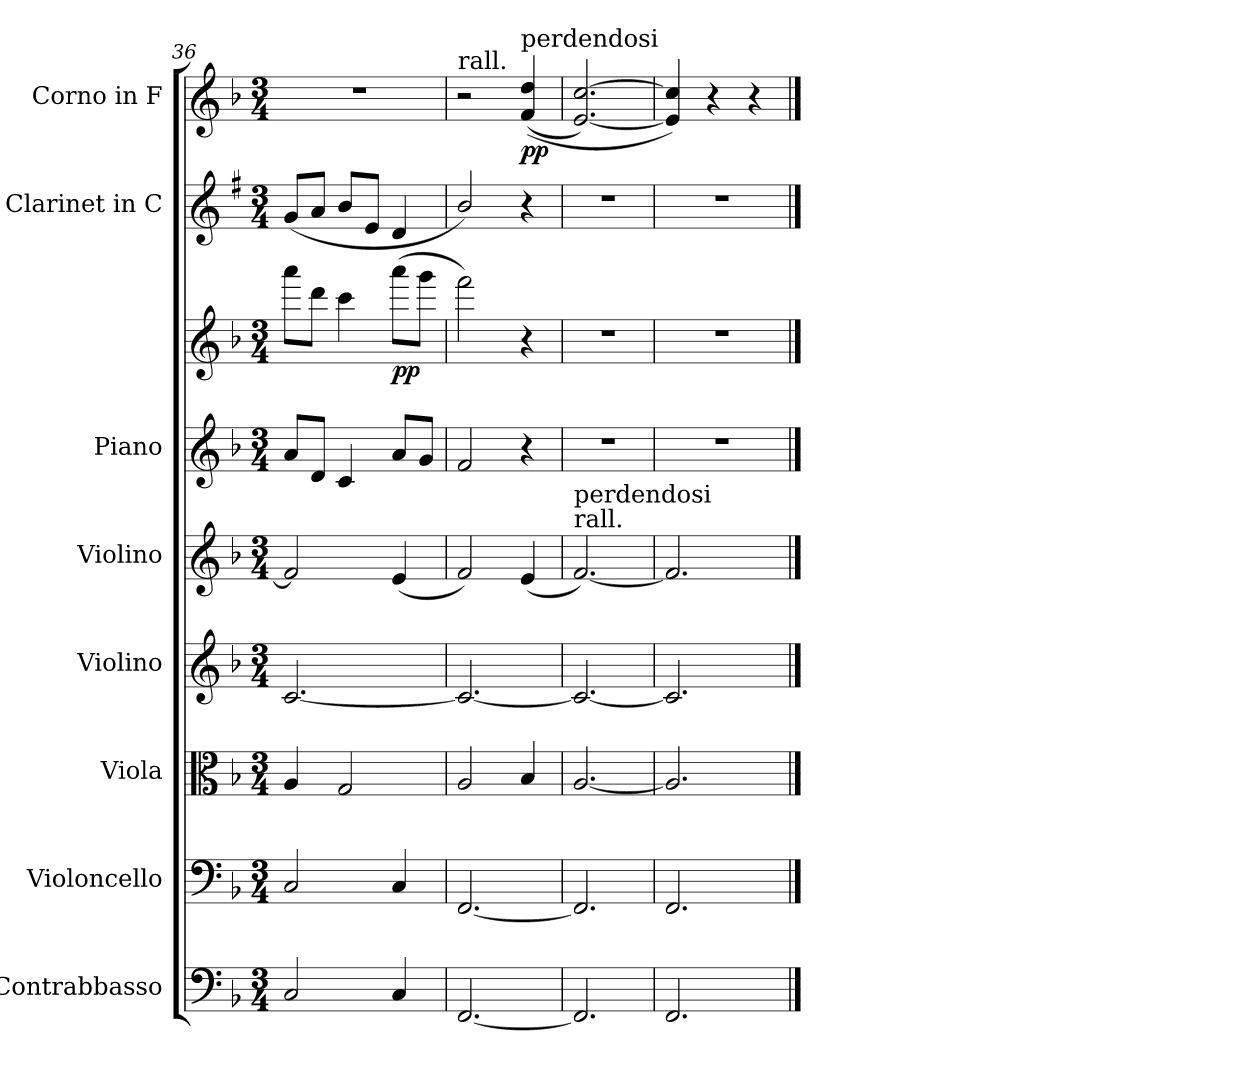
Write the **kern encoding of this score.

**kern	**kern	**kern	**kern	**kern	**kern	**kern	**dynam	**kern	**kern	**dynam
*part8	*part7	*part6	*part5	*part4	*part3	*part3	*part3	*part2	*part1	*part1
*staff9	*staff8	*staff7	*staff6	*staff5	*staff4	*staff3	*staff3/4	*staff2	*staff1	*staff1
*I"Contrabbasso	*I"Violoncello	*I"Viola	*I"Violino	*I"Violino	*I"Piano	*	*	*I"Clarinet in C	*I"Corno in F	*
*I'C-b.	*I'V-c.	*I'V-la	*I'V-no	*I'V-no	*I'P-no	*	*	*	*I'C. in F	*
!!LO:PB:g=z
*clefF4	*clefF4	*clefC3	*clefG2	*clefG2	*clefG2	*clefG2	*	*clefG2	*clefG2	*
*ITrd7c12	*	*	*	*	*	*	*	*ITrd1c2	*ITrd4c7	*
*k[b-]	*k[b-]	*k[b-]	*k[b-]	*k[b-]	*k[b-]	*k[b-]	*	*k[b-]	*k[b-e-]	*
*M3/4	*M3/4	*M3/4	*M3/4	*M3/4	*M3/4	*M3/4	*	*M3/4	*M3/4	*
=36	=36	=36	=36	=36	=36	=36	=36	=36	=36	=36
2CC/	2C/	4A/	[2.c/	2f/]	8a/L	8aaa\L	.	(8f/L	2.r	.
.	.	.	.	.	8d/J	8ddd\J	.	8g/J	.	.
.	.	2G/	.	.	4c/	4ccc\	.	8a/L	.	.
.	.	.	.	.	.	.	.	8d/J	.	.
!	!	!	!	!	!	!	!LO:DY:b	!	!	!
4CC/	4C/	.	.	(4e/	8a/L	(8aaa\L	pp	4c/	.	.
.	.	.	.	.	8g/J	8ggg\J	.	.	.	.
=37	=37	=37	=37	=37	=37	=37	=37	=37	=37	=37
!	!	!	!	!	!	!	!	!	!LO:TX:a:t=rall.	!
[2.FFF/	[2.FF/	2A/	2.c/_	2f/)	2f/	2fff\)	.	2a/)	2r	.
!	!	!	!	!	!	!	!	!	!LO:TX:a:t=perdendosi	!
!	!	!	!	!	!	!	!	!	!	!LO:DY:b
.	.	4B-/	.	(4e/	4r	4r	.	4r	((>4B-/ 4g/	pp
=38	=38	=38	=38	=38	=38	=38	=38	=38	=38	=38
!	!	!	!	!LO:TX:a:t=rall.	!	!	!	!	!	!
!	!	!	!	!LO:TX:a:t=perdendosi	!	!	!	!	!	!
2.FFF/]	2.FF/]	[2.A/	2.c/_	[2.f/)	2.r	2.r	.	2.r	[2.A/ [2.f/)	.
=39	=39	=39	=39	=39	=39	=39	=39	=39	=39	=39
2.FFF/	2.FF/	2.A/]	2.c/]	2.f/]	2.r	2.r	.	2.r	4A/] 4f/])	.
.	.	.	.	.	.	.	.	.	4r	.
.	.	.	.	.	.	.	.	.	4r	.
==	==	==	==	==	==	==	==	==	==	==
*-	*-	*-	*-	*-	*-	*-	*-	*-	*-	*-
